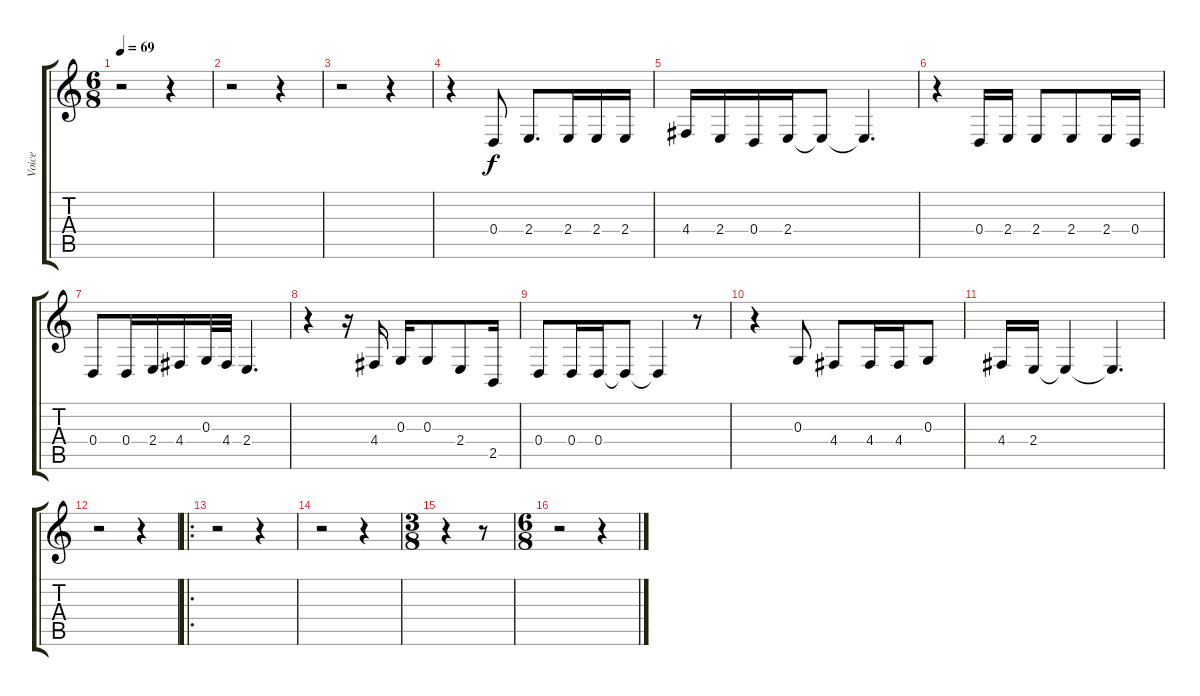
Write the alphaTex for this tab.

\track ("Voice" "Voice") {instrument cello}
\staff {score tabs}
\tuning (E4 B3 G3 D3 A2 E2) {hide}
\ts (6 8)
\tempo 69
\clef g2
\ks c
r.2{dy f} r.4 |
r.2 r.4 |
r.2 r.4 |
r.4 0.4.8 2.4.8{d} 2.4.16 2.4.16 2.4.16 |
4.4.16 2.4.16 0.4.16 2.4.16 2.4{t}.8 2.4{t}.4{d} |
r.4 0.4.16 2.4.16 2.4.8 2.4.8 2.4.16 0.4.16 |
0.4.8 0.4.16 2.4.16 4.4.16 0.3.32 4.4.32 2.4.4{d} |
r.4 r.16 4.4.16 0.3.16 0.3.8 2.4.8 2.5.16 |
0.4.8 0.4.16 0.4.16 0.4{t}.8 0.4{t}.4 r.8 |
r.4 0.3.8 4.4.8 4.4.16 4.4.16 0.3.8 |
4.4.16 2.4.16 2.4{t}.4 2.4{t}.4{d} |
r.2 r.4 |
\ro
r.2 r.4 |
r.2 r.4 |
\ts (3 8)
r.4 r.8 |
\ts (6 8)
r.2 r.4
